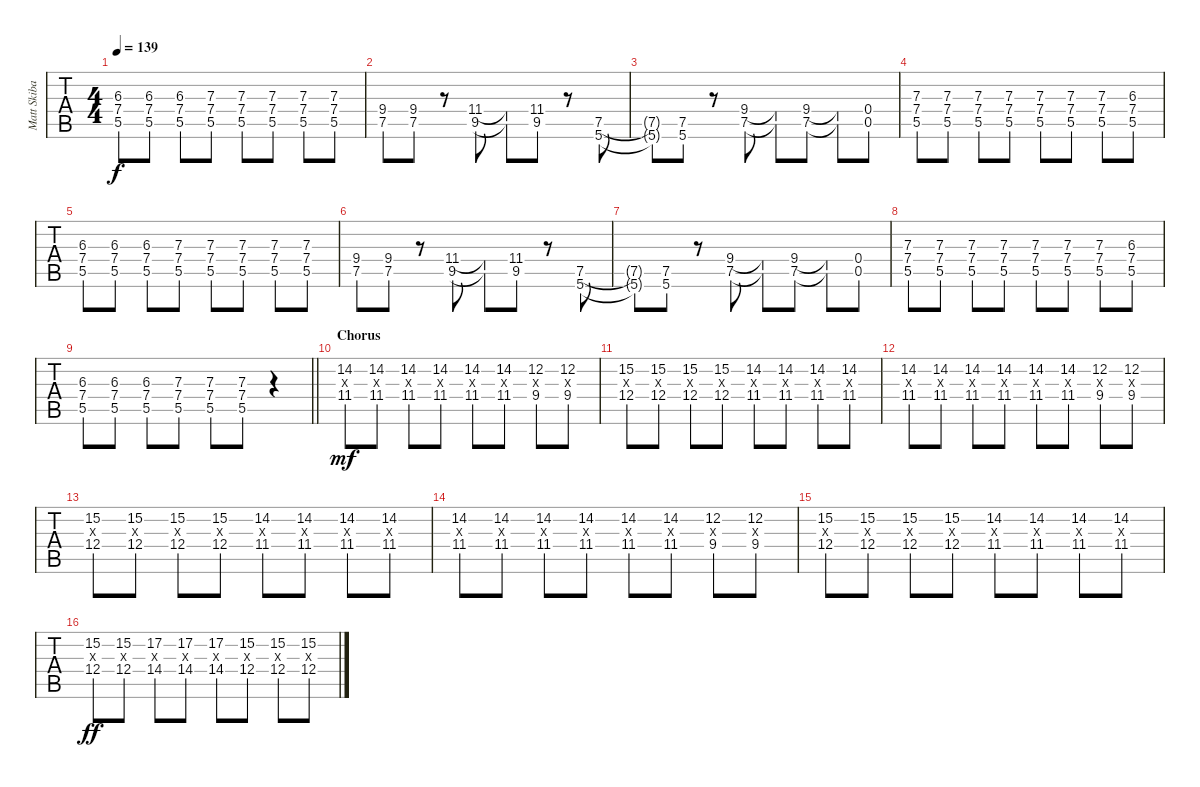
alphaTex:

\track ("Matt Skiba - Guitar Two" "Matt Skiba") {instrument distortionguitar}
\staff {tabs}
\tuning (E4 B3 G3 D3 A2 E2) {hide}
\ts (4 4)
\tempo 139
\clef g2
\ks a
(6.3 7.4 5.5).8{dy f} (6.3 7.4 5.5).8 (6.3 7.4 5.5).8 (7.3 7.4 5.5).8 (7.3 7.4 5.5).8 (7.3 7.4 5.5).8 (7.3 7.4 5.5).8 (7.3 7.4 5.5).8 |
(9.4 7.5).8 (9.4 7.5).8 r.8 (11.4 9.5).8 (11.4{t} 9.5{t}).8 (11.4 9.5).8 r.8 (7.5 5.6).8 |
(7.5{t} 5.6{t}).8 (7.5 5.6).8 r.8 (9.4 7.5).8 (9.4{t} 7.5{t}).8 (9.4 7.5).8 (9.4{t} 7.5{t}).8 (0.4 0.5).8 |
(7.3 7.4 5.5).8 (7.3 7.4 5.5).8 (7.3 7.4 5.5).8 (7.3 7.4 5.5).8 (7.3 7.4 5.5).8 (7.3 7.4 5.5).8 (7.3 7.4 5.5).8 (6.3 7.4 5.5).8 |
(6.3 7.4 5.5).8 (6.3 7.4 5.5).8 (6.3 7.4 5.5).8 (7.3 7.4 5.5).8 (7.3 7.4 5.5).8 (7.3 7.4 5.5).8 (7.3 7.4 5.5).8 (7.3 7.4 5.5).8 |
(9.4 7.5).8 (9.4 7.5).8 r.8 (11.4 9.5).8 (11.4{t} 9.5{t}).8 (11.4 9.5).8 r.8 (7.5 5.6).8 |
(7.5{t} 5.6{t}).8 (7.5 5.6).8 r.8 (9.4 7.5).8 (9.4{t} 7.5{t}).8 (9.4 7.5).8 (9.4{t} 7.5{t}).8 (0.4 0.5).8 |
(7.3 7.4 5.5).8 (7.3 7.4 5.5).8 (7.3 7.4 5.5).8 (7.3 7.4 5.5).8 (7.3 7.4 5.5).8 (7.3 7.4 5.5).8 (7.3 7.4 5.5).8 (6.3 7.4 5.5).8 |
\barLineRight lightlight
(6.3 7.4 5.5).8 (6.3 7.4 5.5).8 (6.3 7.4 5.5).8 (7.3 7.4 5.5).8 (7.3 7.4 5.5).8 (7.3 7.4 5.5).8 r.4 |
\section ("" "Chorus")
(14.2 11.3{x} 11.4).8{dy mf volume 11 balance 8 instrument distortionguitar} (14.2 11.3{x} 11.4).8 (14.2 11.3{x} 11.4).8 (14.2 11.3{x} 11.4).8 (14.2 11.3{x} 11.4).8 (14.2 11.3{x} 11.4).8 (12.2 9.3{x} 9.4).8 (12.2 9.3{x} 9.4).8 |
(15.2 12.3{x} 12.4).8 (15.2 12.3{x} 12.4).8 (15.2 12.3{x} 12.4).8 (15.2 12.3{x} 12.4).8 (14.2 11.3{x} 11.4).8 (14.2 11.3{x} 11.4).8 (14.2 11.3{x} 11.4).8 (14.2 11.3{x} 11.4).8 |
(14.2 11.3{x} 11.4).8 (14.2 11.3{x} 11.4).8 (14.2 11.3{x} 11.4).8 (14.2 11.3{x} 11.4).8 (14.2 11.3{x} 11.4).8 (14.2 11.3{x} 11.4).8 (12.2 9.3{x} 9.4).8 (12.2 9.3{x} 9.4).8 |
(15.2 12.3{x} 12.4).8 (15.2 12.3{x} 12.4).8 (15.2 12.3{x} 12.4).8 (15.2 12.3{x} 12.4).8 (14.2 11.3{x} 11.4).8 (14.2 11.3{x} 11.4).8 (14.2 11.3{x} 11.4).8 (14.2 11.3{x} 11.4).8 |
(14.2 11.3{x} 11.4).8 (14.2 11.3{x} 11.4).8 (14.2 11.3{x} 11.4).8 (14.2 11.3{x} 11.4).8 (14.2 11.3{x} 11.4).8 (14.2 11.3{x} 11.4).8 (12.2 9.3{x} 9.4).8 (12.2 9.3{x} 9.4).8 |
(15.2 12.3{x} 12.4).8 (15.2 12.3{x} 12.4).8 (15.2 12.3{x} 12.4).8 (15.2 12.3{x} 12.4).8 (14.2 11.3{x} 11.4).8 (14.2 11.3{x} 11.4).8 (14.2 11.3{x} 11.4).8 (14.2 11.3{x} 11.4).8 |
(15.2 12.3{x} 12.4).8{dy ff} (15.2 12.3{x} 12.4).8 (17.2 14.3{x} 14.4).8 (17.2 14.3{x} 14.4).8 (17.2 14.3{x} 14.4).8 (15.2 12.3{x} 12.4).8 (15.2 12.3{x} 12.4).8 (15.2 12.3{x} 12.4).8
